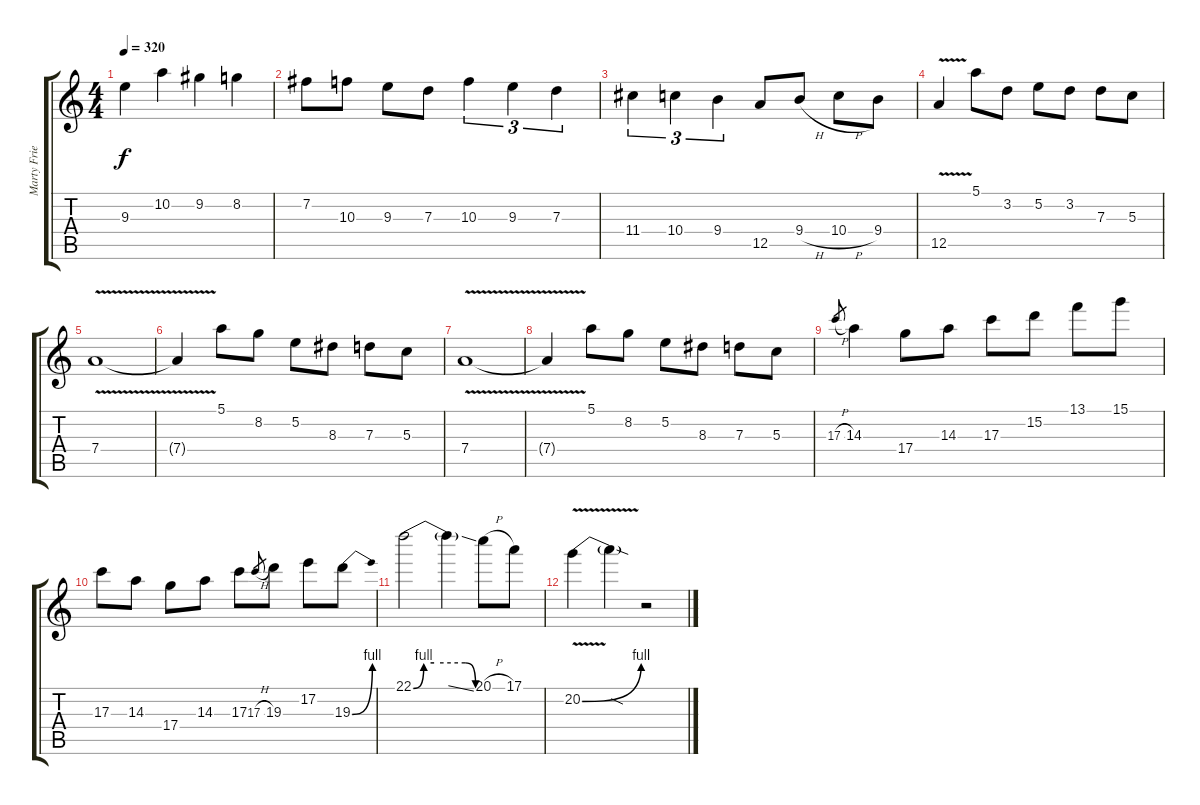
\track ("Marty Friedman" "Marty Frie") {instrument distortionguitar}
\staff {score tabs}
\tuning (E4 B3 G3 D3 A2 E2) {hide}
\ts (4 4)
\tempo 320
\clef g2
\ks c
9.3.4{dy f} 10.2.4 9.2.4 8.2.4 |
7.2.8 10.3.8 9.3.8 7.3.8 10.3.4{tu (3 2)} 9.3.4{tu (3 2)} 7.3.4{tu (3 2)} |
11.4.4{tu (3 2)} 10.4.4{tu (3 2)} 9.4.4{tu (3 2)} 12.5.8 9.4{h}.8 10.4{h}.8 9.4.8 |
12.5{v}.4 5.1.8 3.2.8 5.2.8 3.2.8 7.3.8 5.3.8 |
7.4{v}.1 |
7.4{t}.4 5.1.8 8.2.8 5.2.8 8.3.8 7.3.8 5.3.8 |
7.4{v}.1 |
7.4{t}.4 5.1.8 8.2.8 5.2.8 8.3.8 7.3.8 5.3.8 |
17.3{h}.8{gr} 14.3.4 17.4.8 14.3.8 17.3.8 15.2.8 13.1.8 15.1.8 |
17.3.8 14.3.8 17.4.8 14.3.8 17.3.8 17.3{h}.8{gr} 19.3.8 17.2.8 19.3{be (bend 0 0 60 4)}.8 |
22.1{be (custom 0 0 10 4 20 4 50 4 60 0)}.2 22.1{ss t}.4 20.1{h}.8 17.1.8 |
20.2{be (bend 0 0 60 4) v}.4 20.2{sod t}.4 r.2
